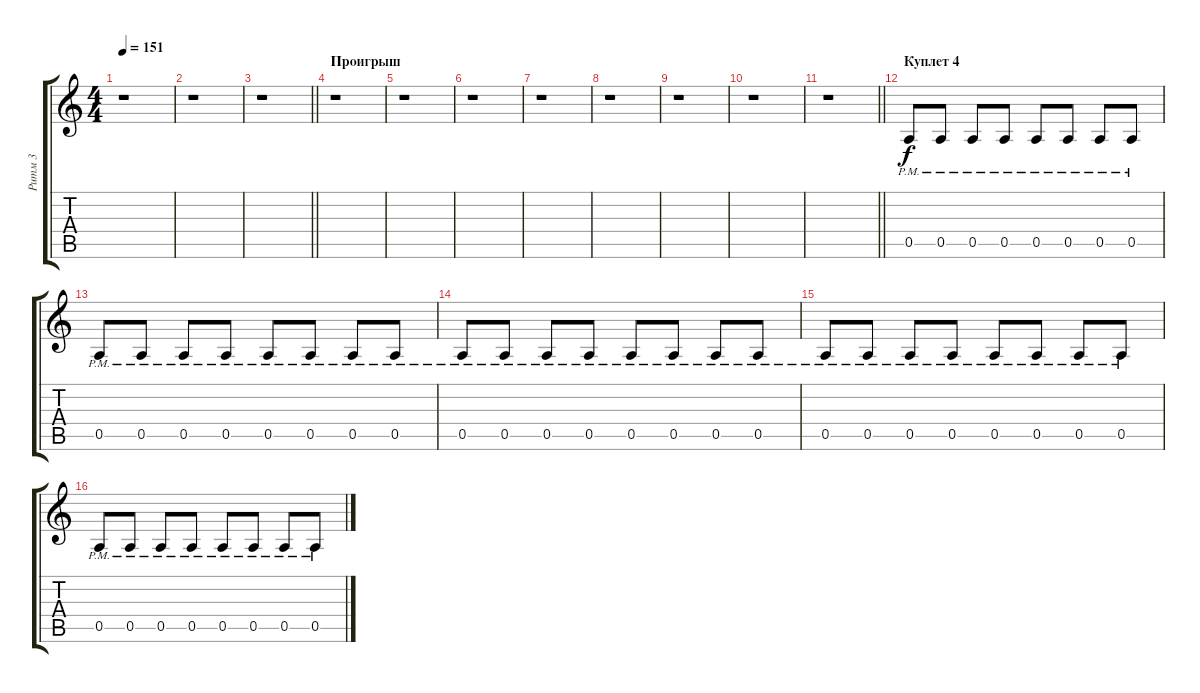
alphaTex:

\track ("Ритм 3" "Ритм 3") {instrument distortionguitar}
\staff {score tabs}
\tuning (E4 B3 G3 D3 A2 E2) {hide}
\ts (4 4)
\tempo 151
\clef g2
\ks c
r.1{dy f} |
r.1 |
\barLineRight lightlight
r.1 |
\section ("" "Проигрыш")
r.1 |
r.1 |
r.1 |
r.1 |
r.1 |
r.1 |
r.1 |
\barLineRight lightlight
r.1 |
\section ("" "Куплет 4")
0.5{pm}.8{volume 9} 0.5{pm}.8 0.5{pm}.8 0.5{pm}.8 0.5{pm}.8 0.5{pm}.8 0.5{pm}.8 0.5{pm}.8 |
0.5{pm}.8 0.5{pm}.8 0.5{pm}.8 0.5{pm}.8 0.5{pm}.8 0.5{pm}.8 0.5{pm}.8 0.5{pm}.8 |
0.5{pm}.8 0.5{pm}.8 0.5{pm}.8 0.5{pm}.8 0.5{pm}.8 0.5{pm}.8 0.5{pm}.8 0.5{pm}.8 |
0.5{pm}.8 0.5{pm}.8 0.5{pm}.8 0.5{pm}.8 0.5{pm}.8 0.5{pm}.8 0.5{pm}.8 0.5{pm}.8 |
0.5{pm}.8 0.5{pm}.8 0.5{pm}.8 0.5{pm}.8 0.5{pm}.8 0.5{pm}.8 0.5{pm}.8 0.5{pm}.8
